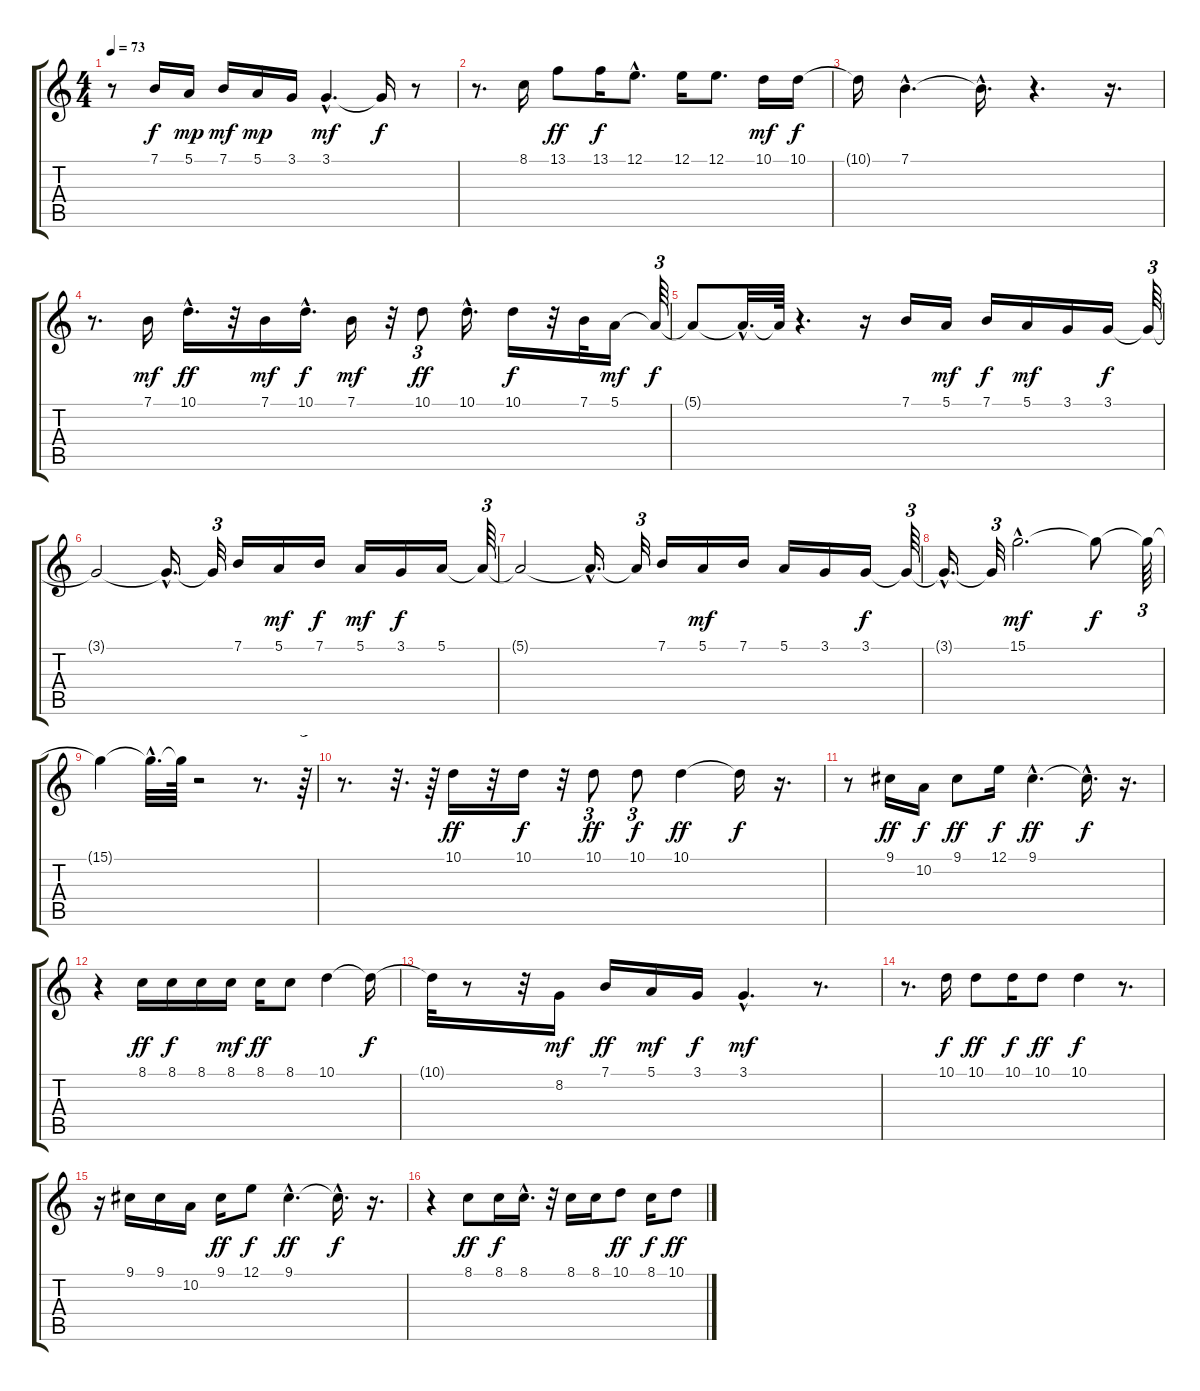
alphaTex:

\track "" {instrument pad1newage}
\staff {score tabs}
\tuning (E4 B3 G3 D3 A2 E2) {hide}
\ts (4 4)
\tempo 73
\clef g2
\ks c
r.8{dy f} 7.1.16 5.1.16{dy mp} 7.1.16{dy mf} 5.1.16{dy mp} 3.1.16 3.1{hac}.4{d dy mf} 3.1{t}.16{dy f} r.8 |
r.8{d} 8.1.16 13.1.8{dy ff} 13.1.16{dy f} 12.1{hac}.8{d} 12.1.16 12.1.8{d} 10.1.16{dy mf} 10.1.16{dy f} |
10.1{t}.16 7.1{hac}.4{d} 7.1{hac t}.16{d} r.4{d} r.16{d} |
r.8{d} 7.1.16{dy mf} 10.1{hac}.16{d dy ff} r.32 7.1.16{dy mf} 10.1{hac}.16{d dy f} 7.1.16{dy mf} r.32 10.1.8{tu (3 2) dy ff} 10.1{hac}.16{d} 10.1.16{dy f} r.32 7.1.32 5.1.16{dy mf} 5.1{t}.64{tu (3 2) dy f} |
5.1{t}.8 5.1{hac t}.32{d} 5.1{t}.64 r.4{d} r.16 7.1.16 5.1.16{dy mf} 7.1.16{dy f} 5.1.16{dy mf} 3.1.16 3.1.16{dy f} 3.1{t}.64{tu (3 2)} |
3.1{t}.2 3.1{hac t}.16{d} 3.1{t}.32{tu (3 2)} 7.1.16 5.1.16{dy mf} 7.1.16{dy f} 5.1.16{dy mf} 3.1.16{dy f} 5.1.16 5.1{t}.64{tu (3 2)} |
5.1{t}.2 5.1{hac t}.16{d} 5.1{t}.32{tu (3 2)} 7.1.16 5.1.16{dy mf} 7.1.16 5.1.16 3.1.16 3.1.16{dy f} 3.1{t}.64{tu (3 2)} |
3.1{hac t}.16{d} 3.1{t}.32{tu (3 2)} 15.1{hac}.2{d dy mf} 15.1{t}.8{dy f} 15.1{t}.64{tu (3 2)} |
15.1{t}.4 15.1{hac t}.32{d} 15.1{t}.64 r.2 r.8{d} r.64{tu (3 2)} |
r.8{d} r.32{d} r.64 10.1.16{dy ff} r.32 10.1.16{dy f} r.32 10.1.8{tu (3 2) dy ff} 10.1.8{tu (3 2) dy f} 10.1.4{dy ff} 10.1{t}.16{dy f} r.16{d} |
r.8 9.1.16{dy ff} 10.2.16{dy f} 9.1.8{dy ff} 12.1.16{dy f} 9.1{hac}.4{d dy ff} 9.1{hac t}.16{d dy f} r.16{d} |
r.4 8.1.16{dy ff} 8.1.16{dy f} 8.1.16 8.1.16{dy mf} 8.1.16{dy ff} 8.1.8 10.1.4 10.1{t}.16{dy f} |
10.1{t}.32 r.8 r.32 8.2.16{dy mf} 7.1.16{dy ff} 5.1.16{dy mf} 3.1.16{dy f} 3.1{hac}.4{d dy mf} r.8{d} |
r.8{d} 10.1.16{dy f} 10.1.8{dy ff} 10.1.16{dy f} 10.1.8{dy ff} 10.1.4{dy f} r.8{d} |
r.16 9.1.16 9.1.16 10.2.16 9.1.16{dy ff} 12.1.8{dy f} 9.1{hac}.4{d dy ff} 9.1{hac t}.16{d dy f} r.16{d} |
r.4 8.1.8{dy ff} 8.1.16{dy f} 8.1{hac}.16{d} r.32 8.1.16 8.1.16 10.1.8{dy ff} 8.1.16{dy f} 10.1.8{dy ff}
